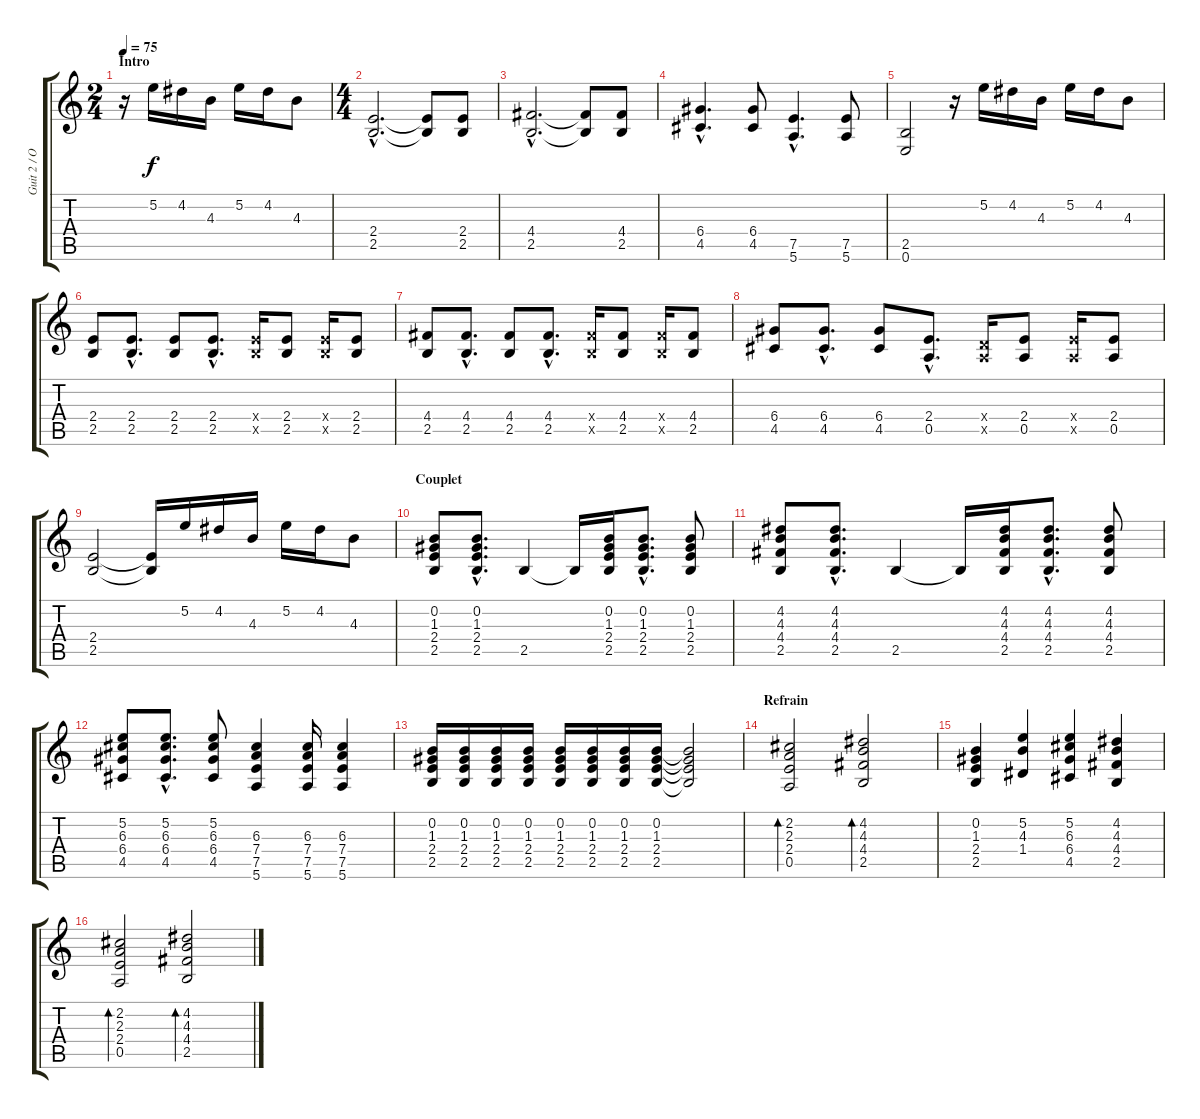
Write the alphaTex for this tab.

\track ("Guit 2 / Overdrive" "Guit 2 / O") {instrument overdrivenguitar}
\staff {score tabs}
\tuning (E4 B3 G3 D3 A2 E2) {hide}
\ts (2 4)
\section ("" "Intro")
\tempo 75
\clef g2
\ks c
r.16{dy f instrument overdrivenguitar} 5.2.16 4.2.16 4.3.16 5.2.16 4.2.16 4.3.8 |
\ts (4 4)
(2.4{hac} 2.5{hac}).2{d} (2.4{t} 2.5{t}).8 (2.4 2.5).8 |
(4.4{hac} 2.5{hac}).2{d} (4.4{t} 2.5{t}).8 (4.4 2.5).8 |
(6.4{hac} 4.5{hac}).4{d} (6.4 4.5).8 (7.5{hac} 5.6{hac}).4{d} (7.5 5.6).8 |
(2.5 0.6).2 r.16 5.2.16 4.2.16 4.3.16 5.2.16 4.2.16 4.3.8 |
(2.4 2.5).8 (2.4{hac} 2.5{hac}).8{d} (2.4 2.5).8 (2.4{hac} 2.5{hac}).8{d} (2.4{x} 2.5{x}).16 (2.4 2.5).8 (2.4{x} 2.5{x}).16 (2.4 2.5).8 |
(4.4 2.5).8 (4.4{hac} 2.5{hac}).8{d} (4.4 2.5).8 (4.4{hac} 2.5{hac}).8{d} (4.4{x} 2.5{x}).16 (4.4 2.5).8 (4.4{x} 2.5{x}).16 (4.4 2.5).8 |
(6.4 4.5).8 (6.4{hac} 4.5{hac}).8{d} (6.4 4.5).8 (2.4{hac} 0.5{hac}).8{d} (0.4{x} 0.5{x}).16 (2.4 0.5).8 (2.4{x} 0.5{x}).16 (2.4 0.5).8 |
(2.4 2.5).2 (2.4{t} 2.5{t}).16 5.2.16 4.2.16 4.3.16 5.2.16 4.2.16 4.3.8 |
\section ("" "Couplet")
(0.2 1.3 2.4 2.5).8{volume 9} (0.2{hac} 1.3{hac} 2.4{hac} 2.5{hac}).8{d} 2.5.4 2.5{t}.16 (0.2 1.3 2.4 2.5).16 (0.2{hac} 1.3{hac} 2.4{hac} 2.5{hac}).8{d} (0.2 1.3 2.4 2.5).8 |
(4.2 4.3 4.4 2.5).8 (4.2{hac} 4.3{hac} 4.4{hac} 2.5{hac}).8{d} 2.5.4 2.5{t}.16 (4.2 4.3 4.4 2.5).16 (4.2{hac} 4.3{hac} 4.4{hac} 2.5{hac}).8{d} (4.2 4.3 4.4 2.5).8 |
(5.2 6.3 6.4 4.5).8 (5.2{hac} 6.3{hac} 6.4{hac} 4.5{hac}).8{d} (5.2 6.3 6.4 4.5).8 (6.3 7.4 7.5 5.6).4 (6.3 7.4 7.5 5.6).16 (6.3 7.4 7.5 5.6).4 |
(0.2 1.3 2.4 2.5).16 (0.2 1.3 2.4 2.5).16 (0.2 1.3 2.4 2.5).16 (0.2 1.3 2.4 2.5).16 (0.2 1.3 2.4 2.5).16 (0.2 1.3 2.4 2.5).16 (0.2 1.3 2.4 2.5).16 (0.2 1.3 2.4 2.5).16 (0.2{t} 1.3{t} 2.4{t} 2.5{t}).2 |
\section ("" "Refrain")
(2.2 2.3 2.4 0.5).2{bd 60} (4.2 4.3 4.4 2.5).2{bd 60} |
(0.2 1.3 2.4 2.5).4 (5.2 4.3 1.4).4 (5.2 6.3 6.4 4.5).4 (4.2 4.3 4.4 2.5).4 |
(2.2 2.3 2.4 0.5).2{bd 60} (4.2 4.3 4.4 2.5).2{bd 60}
